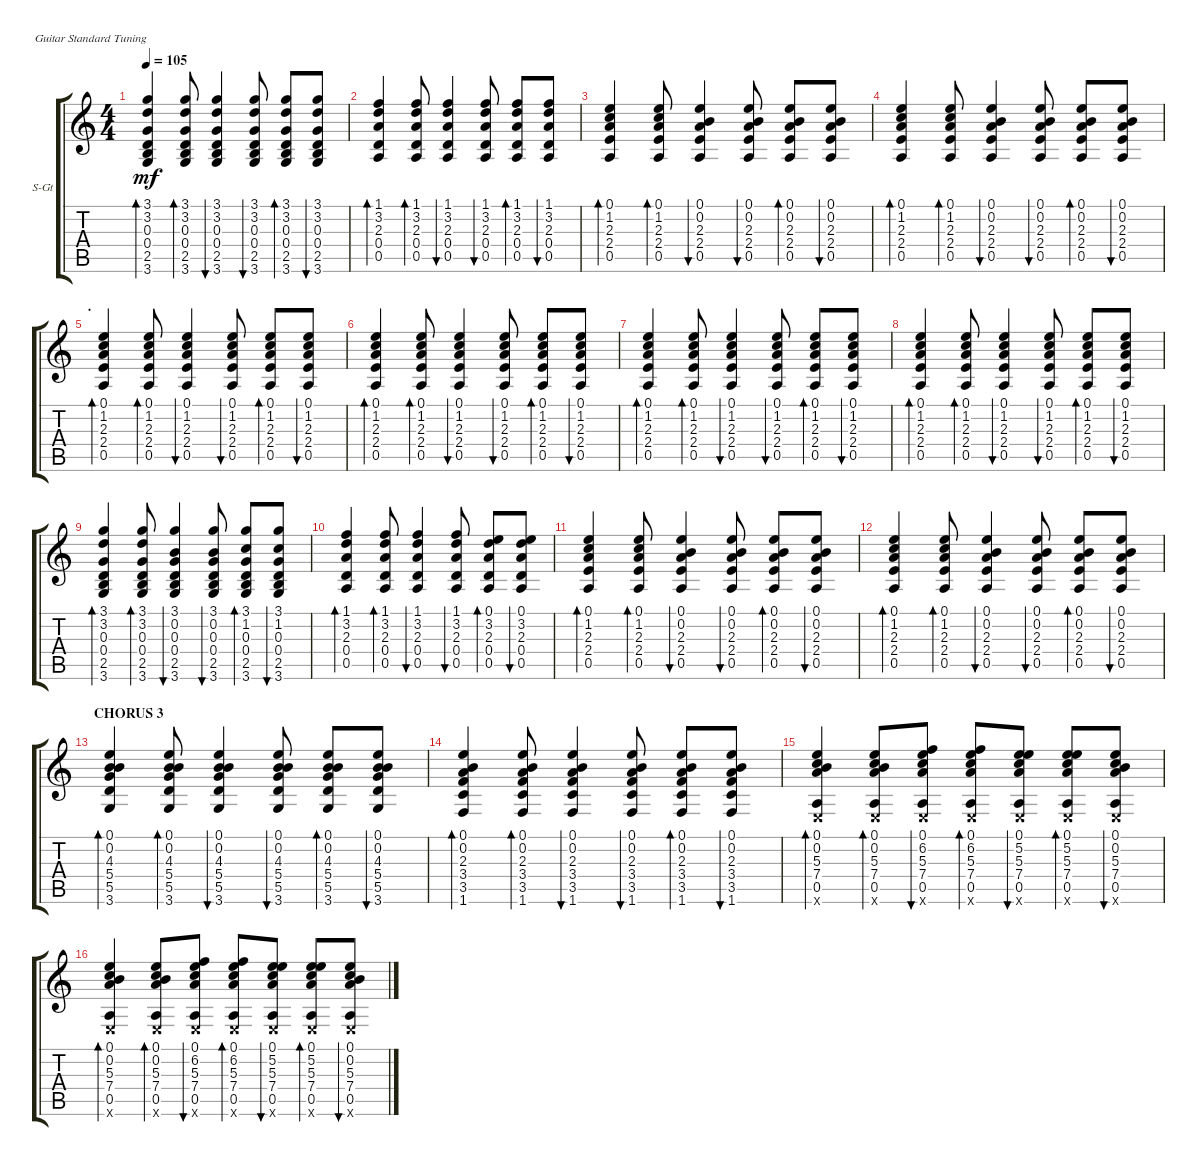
\defaultSystemsLayout 4
\bracketExtendMode groupsimilarinstruments
\firstSystemTrackNameOrientation horizontal
\otherSystemsTrackNameOrientation horizontal
\track ("Steel Guitar" "S-Gt") {instrument acousticguitarsteel}
\staff {score tabs}
\tuning (E4 B3 G3 D3 A2 E2)
\ts (4 4)
\tempo 105
\clef g2
\ks c
(2.5 0.4 0.3 3.2 3.1 3.6).4{bd 67 dy mf} (2.5 0.4 0.3 3.2 3.1 3.6).8{bd 67} (2.5 0.4 0.3 3.2 3.1 3.6).4{bu 66} (2.5 0.4 0.3 3.2 3.1 3.6).8{bu 66} (2.5 0.4 0.3 3.2 3.1 3.6).8{bd 65} (2.5 0.4 0.3 3.2 3.1 3.6).8{bu 65} |
(0.5 0.4 2.3 3.2 1.1).4{bd 67} (0.5 0.4 2.3 3.2 1.1).8{bd 67} (0.5 0.4 2.3 3.2 1.1).4{bu 66} (0.5 0.4 2.3 3.2 1.1).8{bu 66} (0.5 0.4 2.3 3.2 1.1).8{bd 65} (0.5 0.4 2.3 3.2 1.1).8{bu 65} |
(0.5 2.4 2.3 1.2 0.1).4{bd 67} (0.5 2.4 2.3 1.2 0.1).8{bd 67} (0.5 2.4 2.3 0.2 0.1).4{bu 66} (0.5 2.4 2.3 0.2 0.1).8{bu 66} (0.5 2.4 2.3 0.2 0.1).8{bd 65} (0.5 2.4 2.3 0.2 0.1).8{bu 65} |
(0.5 2.4 2.3 1.2 0.1).4{bd 67} (0.5 2.4 2.3 1.2 0.1).8{bd 67} (0.5 2.4 2.3 0.2 0.1).4{bu 66} (0.5 2.4 2.3 0.2 0.1).8{bu 66} (0.5 2.4 2.3 0.2 0.1).8{bd 65} (0.5 2.4 2.3 0.2 0.1).8{bu 65} |
\section ("" ".")
(0.5 2.4 2.3 1.2 0.1).4{bd 67} (0.5 2.4 2.3 1.2 0.1).8{bd 67} (0.5 2.4 2.3 1.2 0.1).4{bu 66} (0.5 2.4 2.3 1.2 0.1).8{bu 66} (0.5 2.4 2.3 1.2 0.1).8{bd 65} (0.5 2.4 2.3 1.2 0.1).8{bu 65} |
(0.5 2.4 2.3 1.2 0.1).4{bd 67} (0.5 2.4 2.3 1.2 0.1).8{bd 67} (0.5 2.4 2.3 1.2 0.1).4{bu 66} (0.5 2.4 2.3 1.2 0.1).8{bu 66} (0.5 2.4 2.3 1.2 0.1).8{bd 65} (0.5 2.4 2.3 1.2 0.1).8{bu 65} |
(0.5 2.4 2.3 1.2 0.1).4{bd 67} (0.5 2.4 2.3 1.2 0.1).8{bd 67} (0.5 2.4 2.3 1.2 0.1).4{bu 66} (0.5 2.4 2.3 1.2 0.1).8{bu 66} (0.5 2.4 2.3 1.2 0.1).8{bd 65} (0.5 2.4 2.3 1.2 0.1).8{bu 65} |
(0.5 2.4 2.3 1.2 0.1).4{bd 67} (0.5 2.4 2.3 1.2 0.1).8{bd 67} (0.5 2.4 2.3 1.2 0.1).4{bu 66} (0.5 2.4 2.3 1.2 0.1).8{bu 66} (0.5 2.4 2.3 1.2 0.1).8{bd 65} (0.5 2.4 2.3 1.2 0.1).8{bu 65} |
(2.5 0.4 0.3 3.2 3.1 3.6).4{bd 67} (2.5 0.4 0.3 3.2 3.1 3.6).8{bd 67} (2.5 0.4 0.3 0.2 3.1 3.6).4{bu 66} (2.5 0.4 0.3 0.2 3.1 3.6).8{bu 66} (2.5 0.4 0.3 1.2 3.1 3.6).8{bd 65} (2.5 0.4 0.3 1.2 3.1 3.6).8{bu 65} |
(0.5 0.4 2.3 3.2 1.1).4{bd 67} (0.5 0.4 2.3 3.2 1.1).8{bd 67} (0.5 0.4 2.3 3.2 1.1).4{bu 66} (0.5 0.4 2.3 3.2 1.1).8{bu 66} (0.5 0.4 2.3 3.2 0.1).8{bd 65} (0.5 0.4 2.3 3.2 0.1).8{bu 65} |
(0.5 2.4 2.3 1.2 0.1).4{bd 67} (0.5 2.4 2.3 1.2 0.1).8{bd 67} (0.5 2.4 2.3 0.2 0.1).4{bu 66} (0.5 2.4 2.3 0.2 0.1).8{bu 66} (0.5 2.4 2.3 0.2 0.1).8{bd 65} (0.5 2.4 2.3 0.2 0.1).8{bu 65} |
(0.5 2.4 2.3 1.2 0.1).4{bd 67} (0.5 2.4 2.3 1.2 0.1).8{bd 67} (0.5 2.4 2.3 0.2 0.1).4{bu 66} (0.5 2.4 2.3 0.2 0.1).8{bu 66} (0.5 2.4 2.3 0.2 0.1).8{bd 65} (0.5 2.4 2.3 0.2 0.1).8{bu 65} |
\section ("" "CHORUS 3")
(5.5 5.4 4.3 0.2 0.1 3.6).4{bd 67} (5.5 5.4 4.3 0.2 0.1 3.6).8{bd 67} (5.5 5.4 4.3 0.2 0.1 3.6).4{bu 66} (5.5 5.4 4.3 0.2 0.1 3.6).8{bu 66} (5.5 5.4 4.3 0.2 0.1 3.6).8{bd 65} (5.5 5.4 4.3 0.2 0.1 3.6).8{bu 65} |
(3.5 3.4 2.3 0.2 0.1 1.6).4{bd 67} (3.5 3.4 2.3 0.2 0.1 1.6).8{bd 67} (3.5 3.4 2.3 0.2 0.1 1.6).4{bu 66} (3.5 3.4 2.3 0.2 0.1 1.6).8{bu 66} (3.5 3.4 2.3 0.2 0.1 1.6).8{bd 65} (3.5 3.4 2.3 0.2 0.1 1.6).8{bu 65} |
(0.5 7.4 5.3 0.2 0.1 0.6{x}).4{bd 67} (0.5 7.4 5.3 0.2 0.1 0.6{x}).8{bd 67} (0.5 7.4 5.3 6.2 0.1 0.6{x}).8{bu 65} (0.5 7.4 5.3 6.2 0.1 0.6{x}).8{bd 65} (0.5 7.4 5.3 5.2 0.1 0.6{x}).8{bu 65} (0.5 7.4 5.3 5.2 0.1 0.6{x}).8{bd 65} (0.5 7.4 5.3 0.2 0.1 0.6{x}).8{bu 65} |
(0.5 7.4 5.3 0.2 0.1 0.6{x}).4{bd 67} (0.5 7.4 5.3 0.2 0.1 0.6{x}).8{bd 67} (0.5 7.4 5.3 6.2 0.1 0.6{x}).8{bu 65} (0.5 7.4 5.3 6.2 0.1 0.6{x}).8{bd 65} (0.5 7.4 5.3 5.2 0.1 0.6{x}).8{bu 65} (0.5 7.4 5.3 5.2 0.1 0.6{x}).8{bd 65} (0.5 7.4 5.3 0.2 0.1 0.6{x}).8{bu 65}
